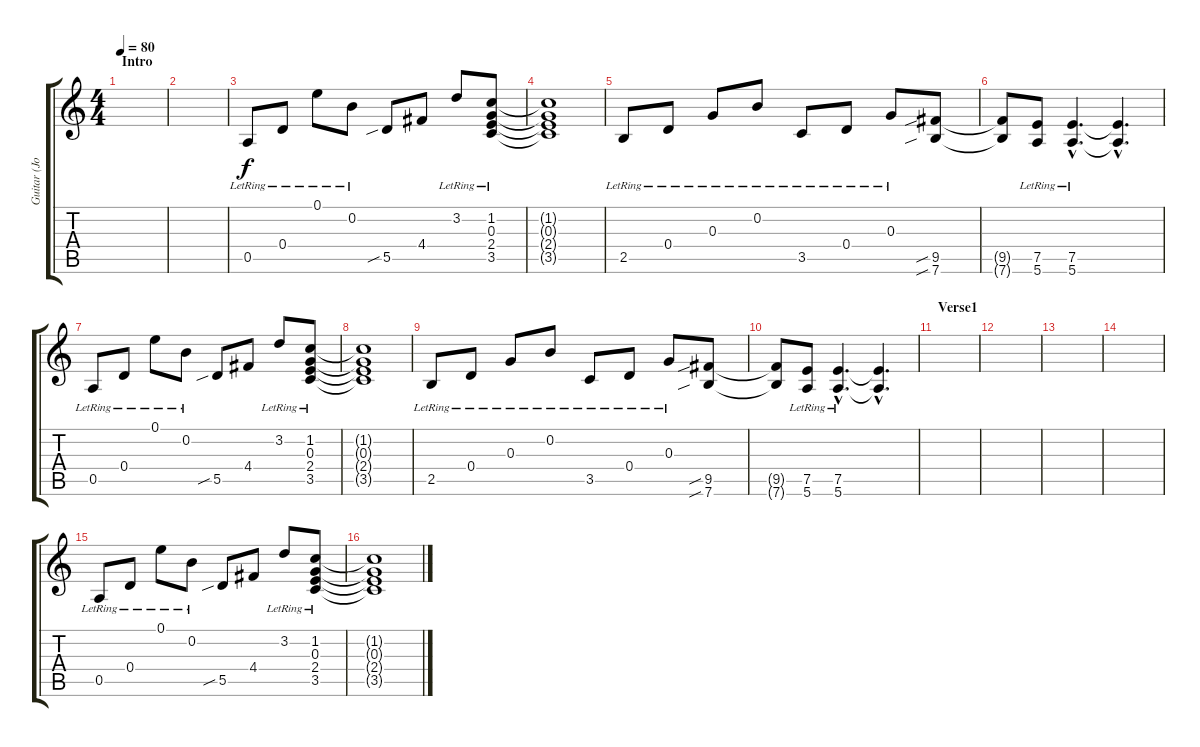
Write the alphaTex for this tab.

\track ("Guitar (John 5)" "Guitar (Jo") {instrument acousticguitarnylon}
\staff {score tabs}
\tuning (E4 B3 G3 D3 A2 E2) {hide}
\ts (4 4)
\section ("" "Intro")
\tempo 80
\clef g2
\ks c
|
|
0.5{lr}.8 0.4{lr}.8 0.1{lr}.8 0.2{lr}.8 5.5{sib}.8 4.4.8 3.2{lr}.8 (1.2{lr} 0.3{lr} 2.4{lr} 3.5{lr}).8 |
(1.2{t} 0.3{t} 2.4{t} 3.5{t}).1 |
2.5{lr}.8 0.4{lr}.8 0.3{lr}.8 0.2{lr}.8 3.5{lr}.8 0.4{lr}.8 0.3{lr}.8 (9.5{sib} 7.6{sib}).8 |
(9.5{t} 7.6{t}).8 (7.5{lr} 5.6{lr}).8 (7.5{hac lr} 5.6{hac lr}).4{d} (7.5{hac t} 5.6{hac t}).4{d} |
0.5{lr}.8 0.4{lr}.8 0.1{lr}.8 0.2{lr}.8 5.5{sib}.8 4.4.8 3.2{lr}.8 (1.2{lr} 0.3{lr} 2.4{lr} 3.5{lr}).8 |
(1.2{t} 0.3{t} 2.4{t} 3.5{t}).1 |
2.5{lr}.8 0.4{lr}.8 0.3{lr}.8 0.2{lr}.8 3.5{lr}.8 0.4{lr}.8 0.3{lr}.8 (9.5{sib} 7.6{sib}).8 |
(9.5{t} 7.6{t}).8 (7.5{lr} 5.6{lr}).8 (7.5{hac lr} 5.6{hac lr}).4{d} (7.5{hac t} 5.6{hac t}).4{d} |
\section ("" "Verse1")
|
|
|
|
0.5{lr}.8 0.4{lr}.8 0.1{lr}.8 0.2{lr}.8 5.5{sib}.8 4.4.8 3.2{lr}.8 (1.2{lr} 0.3{lr} 2.4{lr} 3.5{lr}).8 |
(1.2{t} 0.3{t} 2.4{t} 3.5{t}).1
